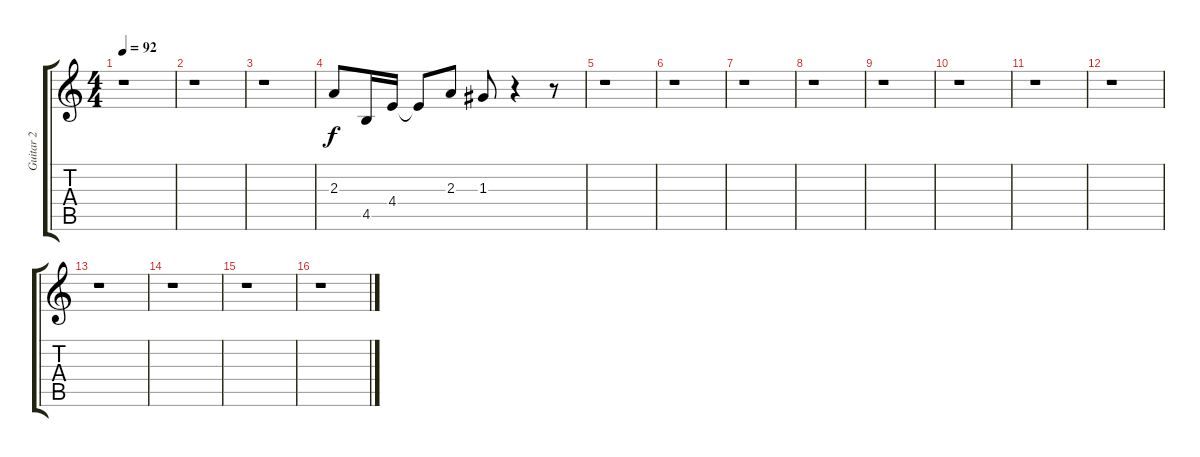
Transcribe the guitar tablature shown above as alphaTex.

\track ("Guitar 2" "Guitar 2") {instrument acousticguitarsteel}
\staff {score tabs}
\tuning (E4 C4 G3 C3 G2 C2) {hide}
\ts (4 4)
\tempo 92
\clef g2
\ks c
r.1{dy f} |
r.1 |
r.1 |
2.3.8 4.5.16 4.4.16 4.4{t}.8 2.3.8 1.3.8 r.4 r.8 |
r.1 |
r.1 |
r.1 |
r.1 |
r.1 |
r.1 |
r.1 |
r.1 |
r.1 |
r.1 |
r.1 |
r.1
